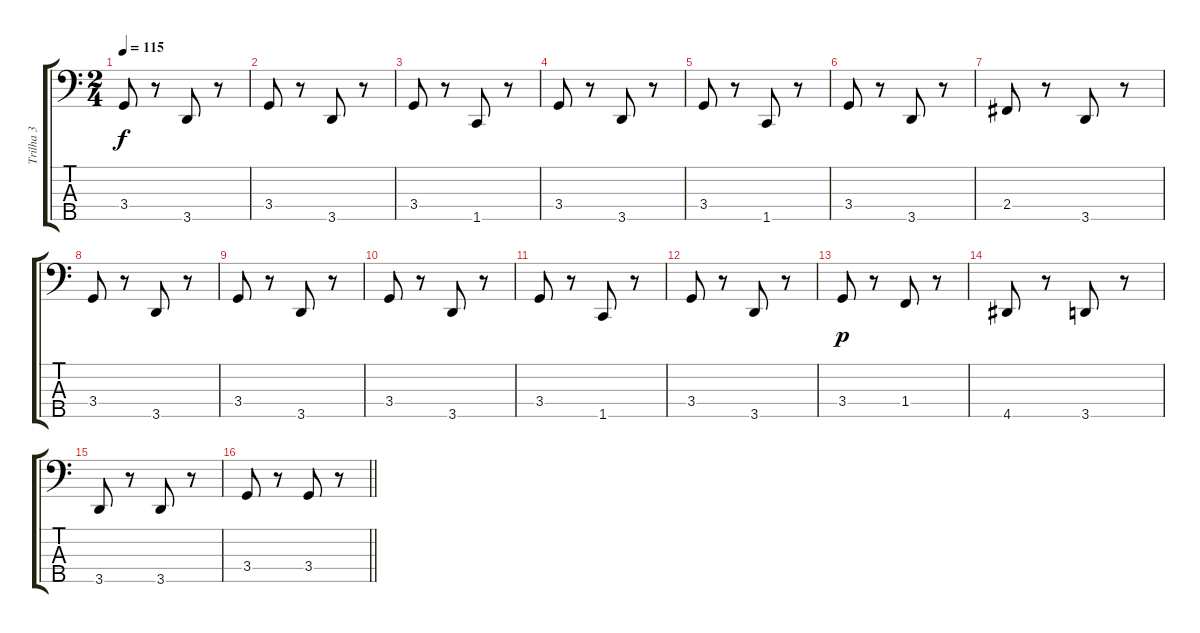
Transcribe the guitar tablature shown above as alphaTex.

\track ("Trilha 3" "Trilha 3") {instrument acousticguitarnylon}
\staff {score tabs}
\tuning (G2 D2 A1 E1 B0) {hide}
\ts (2 4)
\tempo 115
\clef f4
\ks c
3.4.8{dy f instrument acousticguitarnylon} r.8 3.5.8 r.8 |
3.4.8 r.8 3.5.8 r.8 |
3.4.8 r.8 1.5.8 r.8 |
3.4.8 r.8 3.5.8 r.8 |
3.4.8 r.8 1.5.8 r.8 |
3.4.8 r.8 3.5.8 r.8 |
2.4.8 r.8 3.5.8 r.8 |
3.4.8 r.8 3.5.8 r.8 |
3.4.8 r.8 3.5.8 r.8 |
3.4.8 r.8 3.5.8 r.8 |
3.4.8 r.8 1.5.8 r.8 |
3.4.8 r.8 3.5.8 r.8 |
3.4.8{dy p} r.8 1.4.8 r.8 |
4.5.8 r.8 3.5.8 r.8 |
3.5.8 r.8 3.5.8 r.8 |
\barLineRight lightlight
3.4.8 r.8 3.4.8 r.8
